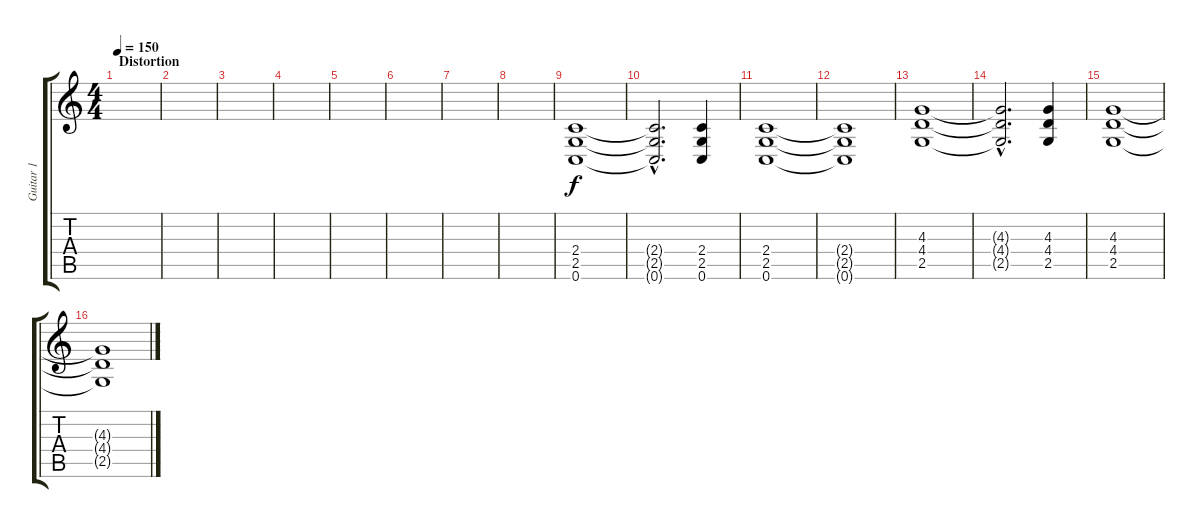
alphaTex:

\track ("Guitar 1" "Guitar 1") {instrument distortionguitar}
\staff {score tabs}
\tuning (C4 G3 Eb3 Bb2 F2 C2) {hide}
\ts (4 4)
\section ("" "Distortion")
\tempo 150
\clef g2
\ks c
|
|
|
|
|
|
|
|
(2.4 2.5 0.6).1 |
(2.4{hac t} 2.5{hac t} 0.6{hac t}).2{d} (2.4 2.5 0.6).4 |
(2.4 2.5 0.6).1 |
(2.4{t} 2.5{t} 0.6{t}).1 |
(4.3 4.4 2.5).1 |
(4.3{hac t} 4.4{hac t} 2.5{hac t}).2{d} (4.3 4.4 2.5).4 |
(4.3 4.4 2.5).1 |
(4.3{t} 4.4{t} 2.5{t}).1
